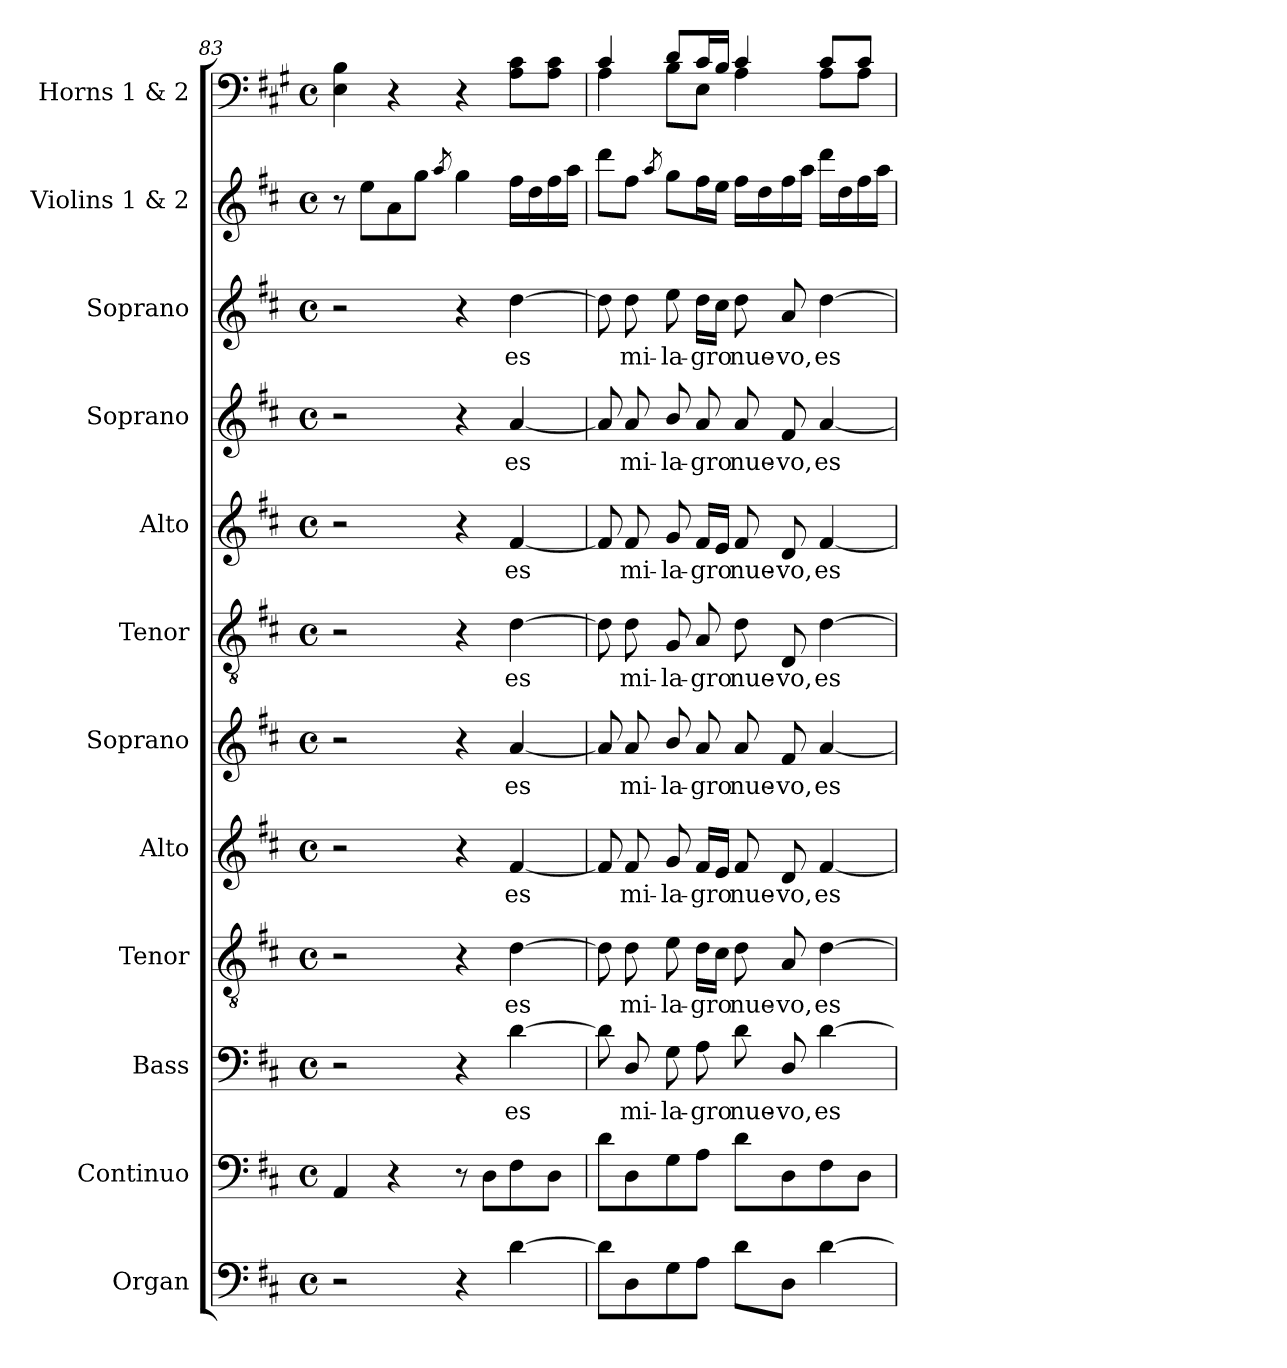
**kern	**kern	**kern	**text	**kern	**text	**kern	**text	**kern	**text	**kern	**text	**kern	**text	**kern	**text	**kern	**text	**kern	**kern
*part12	*part11	*part10	*part10	*part9	*part9	*part8	*part8	*part7	*part7	*part6	*part6	*part5	*part5	*part4	*part4	*part3	*part3	*part2	*part1
*staff12	*staff11	*staff10	*staff10	*staff9	*staff9	*staff8	*staff8	*staff7	*staff7	*staff6	*staff6	*staff5	*staff5	*staff4	*staff4	*staff3	*staff3	*staff2	*staff1
*I"Organ	*I"Continuo	*I"Bass	*	*I"Tenor	*	*I"Alto	*	*I"Soprano	*	*I"Tenor	*	*I"Alto	*	*I"Soprano	*	*I"Soprano	*	*I"Violins 1 & 2	*I"Horns 1 & 2
*I'Org.	*I'Cont.	*I'B.	*	*I'T.	*	*I'A.	*	*I'S.	*	*I'T.	*	*I'A.	*	*I'S.	*	*I'S.	*	*I'Vlns	*I'Hns.
!!LO:LB:g=z
*clefF4	*clefF4	*clefF4	*	*clefGv2	*	*clefG2	*	*clefG2	*	*clefGv2	*	*clefG2	*	*clefG2	*	*clefG2	*	*clefG2	*clefF4
*	*	*	*	*ITrd7c12	*	*	*	*	*	*ITrd7c12	*	*	*	*	*	*	*	*	*ITrd4c7
*k[f#c#]	*k[f#c#]	*k[f#c#]	*	*k[f#c#]	*	*k[f#c#]	*	*k[f#c#]	*	*k[f#c#]	*	*k[f#c#]	*	*k[f#c#]	*	*k[f#c#]	*	*k[f#c#]	*k[f#c#]
*D:	*D:	*D:	*	*D:	*	*D:	*	*D:	*	*D:	*	*D:	*	*D:	*	*D:	*	*D:	*D:
*M4/4	*M4/4	*M4/4	*	*M4/4	*	*M4/4	*	*M4/4	*	*M4/4	*	*M4/4	*	*M4/4	*	*M4/4	*	*M4/4	*M4/4
*met(c)	*met(c)	*met(c)	*	*met(c)	*	*met(c)	*	*met(c)	*	*met(c)	*	*met(c)	*	*met(c)	*	*met(c)	*	*met(c)	*met(c)
=83	=83	=83	=83	=83	=83	=83	=83	=83	=83	=83	=83	=83	=83	=83	=83	=83	=83	=83	=83
2r	4AAi/	2r	.	2r	.	2r	.	2r	.	2r	.	2r	.	2r	.	2r	.	8r	4AAi\ 4Ei
.	.	.	.	.	.	.	.	.	.	.	.	.	.	.	.	.	.	8eei\L	.
.	4r	.	.	.	.	.	.	.	.	.	.	.	.	.	.	.	.	8ai\	4r
.	.	.	.	.	.	.	.	.	.	.	.	.	.	.	.	.	.	8ggi\J	.
.	.	.	.	.	.	.	.	.	.	.	.	.	.	.	.	.	.	8qaai/	.
4r	8r	4r	.	4r	.	4r	.	4r	.	4r	.	4r	.	4r	.	4r	.	4ggi\	4r
.	8Di\L	.	.	.	.	.	.	.	.	.	.	.	.	.	.	.	.	.	.
!	!	!	!LO:LY:b:color=#000000	!	!	!	!	!	!	!	!	!	!	!	!	!	!	!	!
!	!	!	!	!	!LO:LY:b:color=#000000	!	!	!	!	!	!	!	!	!	!	!	!	!	!
!	!	!	!	!	!	!	!LO:LY:b:color=#000000	!	!	!	!	!	!	!	!	!	!	!	!
!	!	!	!	!	!	!	!	!	!LO:LY:b:color=#000000	!	!	!	!	!	!	!	!	!	!
!	!	!	!	!	!	!	!	!	!	!	!LO:LY:b:color=#000000	!	!	!	!	!	!	!	!
!	!	!	!	!	!	!	!	!	!	!	!	!	!LO:LY:b:color=#000000	!	!	!	!	!	!
!	!	!	!	!	!	!	!	!	!	!	!	!	!	!	!LO:LY:b:color=#000000	!	!	!	!
!	!	!	!	!	!	!	!	!	!	!	!	!	!	!	!	!	!LO:LY:b:color=#000000	!	!
[4di\	8F#i\	[4di\	es	[4Di\	es	[4f#i/	es	[4ai/	es	[4Di\	es	[4f#i/	es	[4ai/	es	[4ddi\	es	16ff#i\LL	8Di\ 8F#iL
.	.	.	.	.	.	.	.	.	.	.	.	.	.	.	.	.	.	16ddi\	.
.	8Di\J	.	.	.	.	.	.	.	.	.	.	.	.	.	.	.	.	16ff#i\	8Di\ 8F#iJ
.	.	.	.	.	.	.	.	.	.	.	.	.	.	.	.	.	.	16aai\JJ	.
=84	=84	=84	=84	=84	=84	=84	=84	=84	=84	=84	=84	=84	=84	=84	=84	=84	=84	=84	=84
*	*	*	*	*	*	*	*	*	*	*	*	*	*	*	*	*	*	*	*^
8di\L]	8di\L	8di\]	.	8Di\]	.	8f#i/]	.	8ai/]	.	8Di\]	.	8f#i/]	.	8ai/]	.	8ddi\]	.	8dddi\L	4F#i/	4Di\
!	!	!	!LO:LY:b:color=#000000	!	!	!	!	!	!	!	!	!	!	!	!	!	!	!	!	!
!	!	!	!	!	!LO:LY:b:color=#000000	!	!	!	!	!	!	!	!	!	!	!	!	!	!	!
!	!	!	!	!	!	!	!LO:LY:b:color=#000000	!	!	!	!	!	!	!	!	!	!	!	!	!
!	!	!	!	!	!	!	!	!	!LO:LY:b:color=#000000	!	!	!	!	!	!	!	!	!	!	!
!	!	!	!	!	!	!	!	!	!	!	!LO:LY:b:color=#000000	!	!	!	!	!	!	!	!	!
!	!	!	!	!	!	!	!	!	!	!	!	!	!LO:LY:b:color=#000000	!	!	!	!	!	!	!
!	!	!	!	!	!	!	!	!	!	!	!	!	!	!	!LO:LY:b:color=#000000	!	!	!	!	!
!	!	!	!	!	!	!	!	!	!	!	!	!	!	!	!	!	!LO:LY:b:color=#000000	!	!	!
8Di\	8Di\	8Di/	mi-	8Di\	mi-	8f#i/	mi-	8ai/	mi-	8Di\	mi-	8f#i/	mi-	8ai/	mi-	8ddi\	mi-	8ff#i\J	.	.
.	.	.	.	.	.	.	.	.	.	.	.	.	.	.	.	.	.	8qaai/	.	.
!	!	!	!LO:LY:b:color=#000000	!	!	!	!	!	!	!	!	!	!	!	!	!	!	!	!	!
!	!	!	!	!	!LO:LY:b:color=#000000	!	!	!	!	!	!	!	!	!	!	!	!	!	!	!
!	!	!	!	!	!	!	!LO:LY:b:color=#000000	!	!	!	!	!	!	!	!	!	!	!	!	!
!	!	!	!	!	!	!	!	!	!LO:LY:b:color=#000000	!	!	!	!	!	!	!	!	!	!	!
!	!	!	!	!	!	!	!	!	!	!	!LO:LY:b:color=#000000	!	!	!	!	!	!	!	!	!
!	!	!	!	!	!	!	!	!	!	!	!	!	!LO:LY:b:color=#000000	!	!	!	!	!	!	!
!	!	!	!	!	!	!	!	!	!	!	!	!	!	!	!LO:LY:b:color=#000000	!	!	!	!	!
!	!	!	!	!	!	!	!	!	!	!	!	!	!	!	!	!	!LO:LY:b:color=#000000	!	!	!
8Gi\	8Gi\	8Gi\	-la-	8Ei\	-la-	8gi/	-la-	8bi/	-la-	8GGi/	-la-	8gi/	-la-	8bi/	-la-	8eei\	-la-	8ggi\L	8Gi/L	8Ei\L
!	!	!	!LO:LY:b:color=#000000	!	!	!	!	!	!	!	!	!	!	!	!	!	!	!	!	!
!	!	!	!	!	!LO:LY:b:color=#000000	!	!	!	!	!	!	!	!	!	!	!	!	!	!	!
!	!	!	!	!	!	!	!LO:LY:b:color=#000000	!	!	!	!	!	!	!	!	!	!	!	!	!
!	!	!	!	!	!	!	!	!	!LO:LY:b:color=#000000	!	!	!	!	!	!	!	!	!	!	!
!	!	!	!	!	!	!	!	!	!	!	!LO:LY:b:color=#000000	!	!	!	!	!	!	!	!	!
!	!	!	!	!	!	!	!	!	!	!	!	!	!LO:LY:b:color=#000000	!	!	!	!	!	!	!
!	!	!	!	!	!	!	!	!	!	!	!	!	!	!	!LO:LY:b:color=#000000	!	!	!	!	!
!	!	!	!	!	!	!	!	!	!	!	!	!	!	!	!	!	!LO:LY:b:color=#000000	!	!	!
8Ai\J	8Ai\J	8Ai\	-gro	16Di\LL	-gro	16f#i/LL	-gro	8ai/	-gro	8AAi/	-gro	16f#i/LL	-gro	8ai/	-gro	16ddi\LL	-gro	16ff#i\L	16F#i/L	8AAi\J
.	.	.	.	16C#i\JJ	.	16ei/JJ	.	.	.	.	.	16ei/JJ	.	.	.	16cc#i\JJ	.	16eei\JJ	16Ei/JJ	.
!	!	!	!LO:LY:b:color=#000000	!	!	!	!	!	!	!	!	!	!	!	!	!	!	!	!	!
!	!	!	!	!	!LO:LY:b:color=#000000	!	!	!	!	!	!	!	!	!	!	!	!	!	!	!
!	!	!	!	!	!	!	!LO:LY:b:color=#000000	!	!	!	!	!	!	!	!	!	!	!	!	!
!	!	!	!	!	!	!	!	!	!LO:LY:b:color=#000000	!	!	!	!	!	!	!	!	!	!	!
!	!	!	!	!	!	!	!	!	!	!	!LO:LY:b:color=#000000	!	!	!	!	!	!	!	!	!
!	!	!	!	!	!	!	!	!	!	!	!	!	!LO:LY:b:color=#000000	!	!	!	!	!	!	!
!	!	!	!	!	!	!	!	!	!	!	!	!	!	!	!LO:LY:b:color=#000000	!	!	!	!	!
!	!	!	!	!	!	!	!	!	!	!	!	!	!	!	!	!	!LO:LY:b:color=#000000	!	!	!
8di\L	8di\L	8di\	nue-	8Di\	nue-	8f#i/	nue-	8ai/	nue-	8Di\	nue-	8f#i/	nue-	8ai/	nue-	8ddi\	nue-	16ff#i\LL	4F#i/	4Di\
.	.	.	.	.	.	.	.	.	.	.	.	.	.	.	.	.	.	16ddi\	.	.
!	!	!	!LO:LY:b:color=#000000	!	!	!	!	!	!	!	!	!	!	!	!	!	!	!	!	!
!	!	!	!	!	!LO:LY:b:color=#000000	!	!	!	!	!	!	!	!	!	!	!	!	!	!	!
!	!	!	!	!	!	!	!LO:LY:b:color=#000000	!	!	!	!	!	!	!	!	!	!	!	!	!
!	!	!	!	!	!	!	!	!	!LO:LY:b:color=#000000	!	!	!	!	!	!	!	!	!	!	!
!	!	!	!	!	!	!	!	!	!	!	!LO:LY:b:color=#000000	!	!	!	!	!	!	!	!	!
!	!	!	!	!	!	!	!	!	!	!	!	!	!LO:LY:b:color=#000000	!	!	!	!	!	!	!
!	!	!	!	!	!	!	!	!	!	!	!	!	!	!	!LO:LY:b:color=#000000	!	!	!	!	!
!	!	!	!	!	!	!	!	!	!	!	!	!	!	!	!	!	!LO:LY:b:color=#000000	!	!	!
8Di\J	8Di\	8Di/	-vo,	8AAi/	-vo,	8di/	-vo,	8f#i/	-vo,	8DDi/	-vo,	8di/	-vo,	8f#i/	-vo,	8ai/	-vo,	16ff#i\	.	.
.	.	.	.	.	.	.	.	.	.	.	.	.	.	.	.	.	.	16aai\JJ	.	.
!	!	!	!LO:LY:b:color=#000000	!	!	!	!	!	!	!	!	!	!	!	!	!	!	!	!	!
!	!	!	!	!	!LO:LY:b:color=#000000	!	!	!	!	!	!	!	!	!	!	!	!	!	!	!
!	!	!	!	!	!	!	!LO:LY:b:color=#000000	!	!	!	!	!	!	!	!	!	!	!	!	!
!	!	!	!	!	!	!	!	!	!LO:LY:b:color=#000000	!	!	!	!	!	!	!	!	!	!	!
!	!	!	!	!	!	!	!	!	!	!	!LO:LY:b:color=#000000	!	!	!	!	!	!	!	!	!
!	!	!	!	!	!	!	!	!	!	!	!	!	!LO:LY:b:color=#000000	!	!	!	!	!	!	!
!	!	!	!	!	!	!	!	!	!	!	!	!	!	!	!LO:LY:b:color=#000000	!	!	!	!	!
!	!	!	!	!	!	!	!	!	!	!	!	!	!	!	!	!	!LO:LY:b:color=#000000	!	!	!
[4di\	8F#i\	[4di\	es	[4Di\	es	[4f#i/	es	[4ai/	es	[4Di\	es	[4f#i/	es	[4ai/	es	[4ddi\	es	16dddi\LL	8F#i/L	8Di\L
.	.	.	.	.	.	.	.	.	.	.	.	.	.	.	.	.	.	16ddi\	.	.
.	8Di\J	.	.	.	.	.	.	.	.	.	.	.	.	.	.	.	.	16ff#i\	8F#i/J	8Di\J
.	.	.	.	.	.	.	.	.	.	.	.	.	.	.	.	.	.	16aai\JJ	.	.
*	*	*	*	*	*	*	*	*	*	*	*	*	*	*	*	*	*	*	*v	*v
=	=	=	=	=	=	=	=	=	=	=	=	=	=	=	=	=	=	=	=
*-	*-	*-	*-	*-	*-	*-	*-	*-	*-	*-	*-	*-	*-	*-	*-	*-	*-	*-	*-
